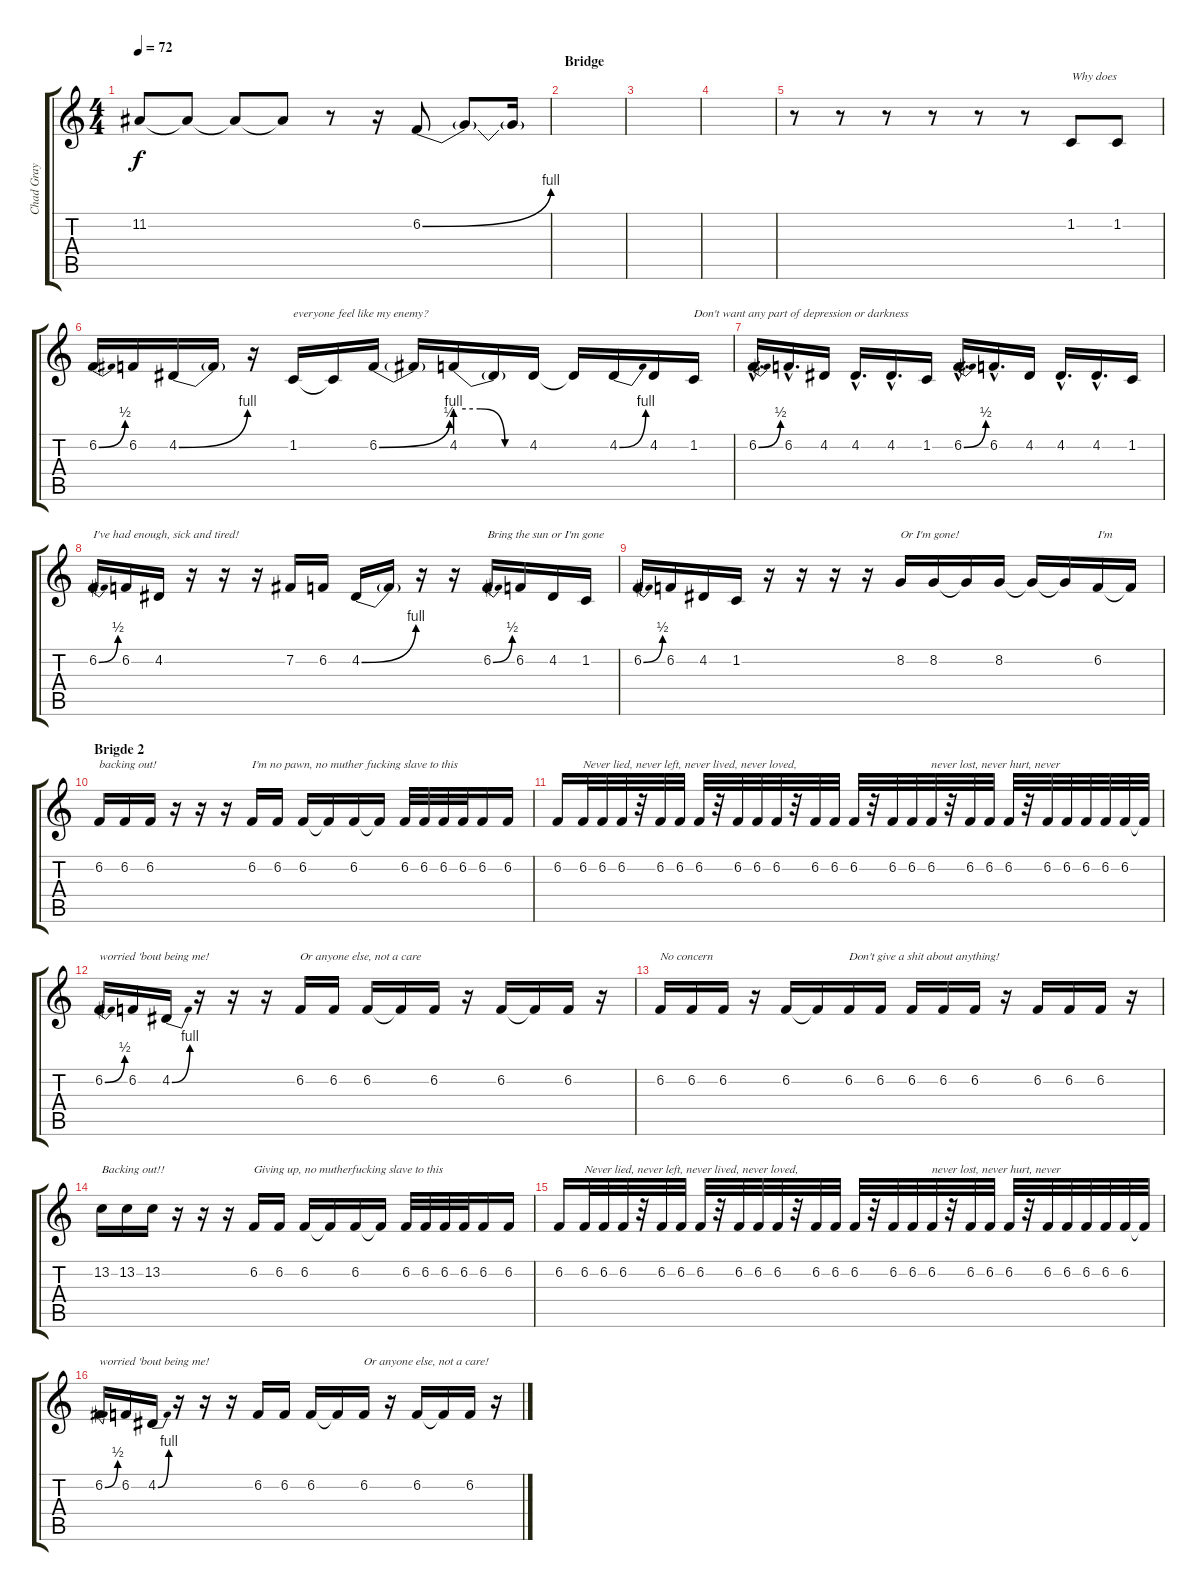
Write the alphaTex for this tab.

\track ("Chad Gray \"Chüd\" (Vocals)" "Chad Gray ") {instrument harmonica}
\staff {score tabs}
\tuning (E4 B3 G3 D3 A2 E2) {hide}
\ts (4 4)
\tempo 72
\clef g2
\ks c
11.2{t}.8{dy f} 11.2{t}.8 11.2{t}.8 11.2{t}.8 r.8 r.16 6.2{be (bend 0 0 60 4)}.8 6.2{t}.8 6.2{t}.16 |
\section ("" "Bridge")
|
|
|
r.8 r.8 r.8 r.8 r.8 r.8 1.2.8{txt "Why does"} 1.2.8 |
6.2{be (bend 0 0 60 2)}.16 6.2.16 4.2{be (bend 0 0 60 4)}.16 4.2{t}.16 r.16 1.2.16{txt "everyone feel like my enemy?"} 1.2{t}.16 6.2{be (bend 0 0 60 2)}.16 6.2{t}.16 4.2{be (custom 0 4 20 4 40 0 60 0)}.16 4.2{t}.16 4.2.16 4.2{t}.16 4.2{be (bend 0 0 60 4)}.16 4.2.16 1.2.16{txt "Don't want any part of depression or darkness"} |
6.2{be (bend 0 0 60 2) hac}.16{d} 6.2{hac}.16{d} 4.2.16 4.2{hac}.16{d} 4.2{hac}.16{d} 1.2.16 6.2{be (bend 0 0 60 2) hac}.16{d} 6.2{hac}.16{d} 4.2.16 4.2{hac}.16{d} 4.2{hac}.16{d} 1.2.16 |
6.2{be (bend 0 0 60 2)}.16{txt "I've had enough, sick and tired!"} 6.2.16 4.2.16 r.16 r.16 r.16 7.2.16 6.2.16 4.2{be (bend 0 0 60 4)}.16 4.2{t}.16 r.16 r.16 6.2{be (bend 0 0 60 2)}.16{txt "Bring the sun or I'm gone"} 6.2.16 4.2.16 1.2.16 |
6.2{be (bend 0 0 60 2)}.16 6.2.16 4.2.16 1.2.16 r.16 r.16 r.16 r.16 8.2.16{txt "Or I'm gone!"} 8.2.16 8.2{t}.16 8.2.16 8.2{t}.16 8.2{t}.16 6.2.16{txt "I'm"} 6.2{t}.16 |
\section ("" "Brigde 2")
6.2.16{txt "backing out!"} 6.2.16 6.2.16 r.16 r.16 r.16 6.2.16{txt "I'm no pawn, no muther fucking slave to this"} 6.2.16 6.2.16 6.2{t}.16 6.2.16 6.2{t}.16 6.2.32 6.2.32 6.2.32 6.2.32 6.2.16 6.2.16 |
6.2.16 6.2.32{txt "Never lied, never left, never lived, never loved,"} 6.2.32 6.2.32 r.32 6.2.32 6.2.32 6.2.32 r.32 6.2.32 6.2.32 6.2.32 r.32 6.2.32 6.2.32 6.2.32 r.32 6.2.32 6.2.32 6.2.32{txt "never lost, never hurt, never"} r.32 6.2.32 6.2.32 6.2.32 r.32 6.2.32 6.2.32 6.2.32 6.2.32 6.2.32 6.2{t}.32 |
6.2{be (bend 0 0 60 2)}.16{txt "worried 'bout being me!"} 6.2.16 4.2{be (bend 0 0 60 4)}.16 r.16 r.16 r.16 6.2.16{txt "Or anyone else, not a care"} 6.2.16 6.2.16 6.2{t}.16 6.2.16 r.16 6.2.16 6.2{t}.16 6.2.16 r.16 |
6.2.16{txt "No concern"} 6.2.16 6.2.16 r.16 6.2.16 6.2{t}.16 6.2.16{txt "Don't give a shit about anything!"} 6.2.16 6.2.16 6.2.16 6.2.16 r.16 6.2.16 6.2.16 6.2.16 r.16 |
13.2.16{txt "Backing out!!"} 13.2.16 13.2.16 r.16 r.16 r.16 6.2.16{txt "Giving up, no mutherfucking slave to this"} 6.2.16 6.2.16 6.2{t}.16 6.2.16 6.2{t}.16 6.2.32 6.2.32 6.2.32 6.2.32 6.2.16 6.2.16 |
6.2.16 6.2.32{txt "Never lied, never left, never lived, never loved,"} 6.2.32 6.2.32 r.32 6.2.32 6.2.32 6.2.32 r.32 6.2.32 6.2.32 6.2.32 r.32 6.2.32 6.2.32 6.2.32 r.32 6.2.32 6.2.32 6.2.32{txt "never lost, never hurt, never"} r.32 6.2.32 6.2.32 6.2.32 r.32 6.2.32 6.2.32 6.2.32 6.2.32 6.2.32 6.2{t}.32 |
6.2{be (bend 0 0 60 2)}.16{txt "worried 'bout being me!"} 6.2.16 4.2{be (bend 0 0 60 4)}.16 r.16 r.16 r.16 6.2.16 6.2.16 6.2.16 6.2{t}.16 6.2.16{txt "Or anyone else, not a care!"} r.16 6.2.16 6.2{t}.16 6.2.16 r.16
